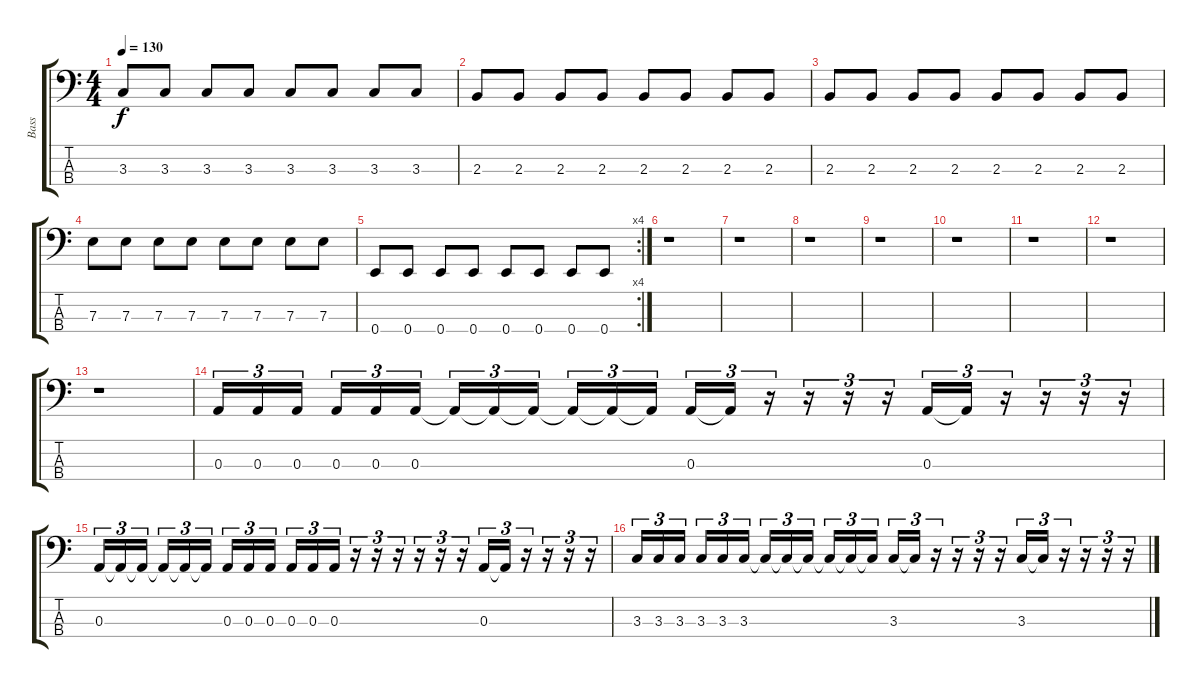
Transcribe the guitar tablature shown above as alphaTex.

\track ("Bass" "Bass") {instrument electricbasspick}
\staff {score tabs}
\tuning (G2 D2 A1 E1) {hide}
\ts (4 4)
\tempo 130
\clef f4
\ks c
3.3.8{dy f} 3.3.8 3.3.8 3.3.8 3.3.8 3.3.8 3.3.8 3.3.8 |
2.3.8 2.3.8 2.3.8 2.3.8 2.3.8 2.3.8 2.3.8 2.3.8 |
2.3.8 2.3.8 2.3.8 2.3.8 2.3.8 2.3.8 2.3.8 2.3.8 |
7.3.8 7.3.8 7.3.8 7.3.8 7.3.8 7.3.8 7.3.8 7.3.8 |
\rc 4
0.4.8 0.4.8 0.4.8 0.4.8 0.4.8 0.4.8 0.4.8 0.4.8 |
r.1 |
r.1 |
r.1 |
r.1 |
r.1 |
r.1 |
r.1 |
r.1 |
0.3.16{tu (3 2)} 0.3.16{tu (3 2)} 0.3.16{tu (3 2)} 0.3.16{tu (3 2)} 0.3.16{tu (3 2)} 0.3.16{tu (3 2)} 0.3{t}.16{tu (3 2)} 0.3{t}.16{tu (3 2)} 0.3{t}.16{tu (3 2)} 0.3{t}.16{tu (3 2)} 0.3{t}.16{tu (3 2)} 0.3{t}.16{tu (3 2)} 0.3.16{tu (3 2)} 0.3{t}.16{tu (3 2)} r.16{tu (3 2)} r.16{tu (3 2)} r.16{tu (3 2)} r.16{tu (3 2)} 0.3.16{tu (3 2)} 0.3{t}.16{tu (3 2)} r.16{tu (3 2)} r.16{tu (3 2)} r.16{tu (3 2)} r.16{tu (3 2)} |
0.3.16{tu (3 2)} 0.3{t}.16{tu (3 2)} 0.3{t}.16{tu (3 2)} 0.3{t}.16{tu (3 2)} 0.3{t}.16{tu (3 2)} 0.3{t}.16{tu (3 2)} 0.3.16{tu (3 2)} 0.3.16{tu (3 2)} 0.3.16{tu (3 2)} 0.3.16{tu (3 2)} 0.3.16{tu (3 2)} 0.3.16{tu (3 2)} r.16{tu (3 2)} r.16{tu (3 2)} r.16{tu (3 2)} r.16{tu (3 2)} r.16{tu (3 2)} r.16{tu (3 2)} 0.3.16{tu (3 2)} 0.3{t}.16{tu (3 2)} r.16{tu (3 2)} r.16{tu (3 2)} r.16{tu (3 2)} r.16{tu (3 2)} |
3.3.16{tu (3 2)} 3.3.16{tu (3 2)} 3.3.16{tu (3 2)} 3.3.16{tu (3 2)} 3.3.16{tu (3 2)} 3.3.16{tu (3 2)} 3.3{t}.16{tu (3 2)} 3.3{t}.16{tu (3 2)} 3.3{t}.16{tu (3 2)} 3.3{t}.16{tu (3 2)} 3.3{t}.16{tu (3 2)} 3.3{t}.16{tu (3 2)} 3.3.16{tu (3 2)} 3.3{t}.16{tu (3 2)} r.16{tu (3 2)} r.16{tu (3 2)} r.16{tu (3 2)} r.16{tu (3 2)} 3.3.16{tu (3 2)} 3.3{t}.16{tu (3 2)} r.16{tu (3 2)} r.16{tu (3 2)} r.16{tu (3 2)} r.16{tu (3 2)}
